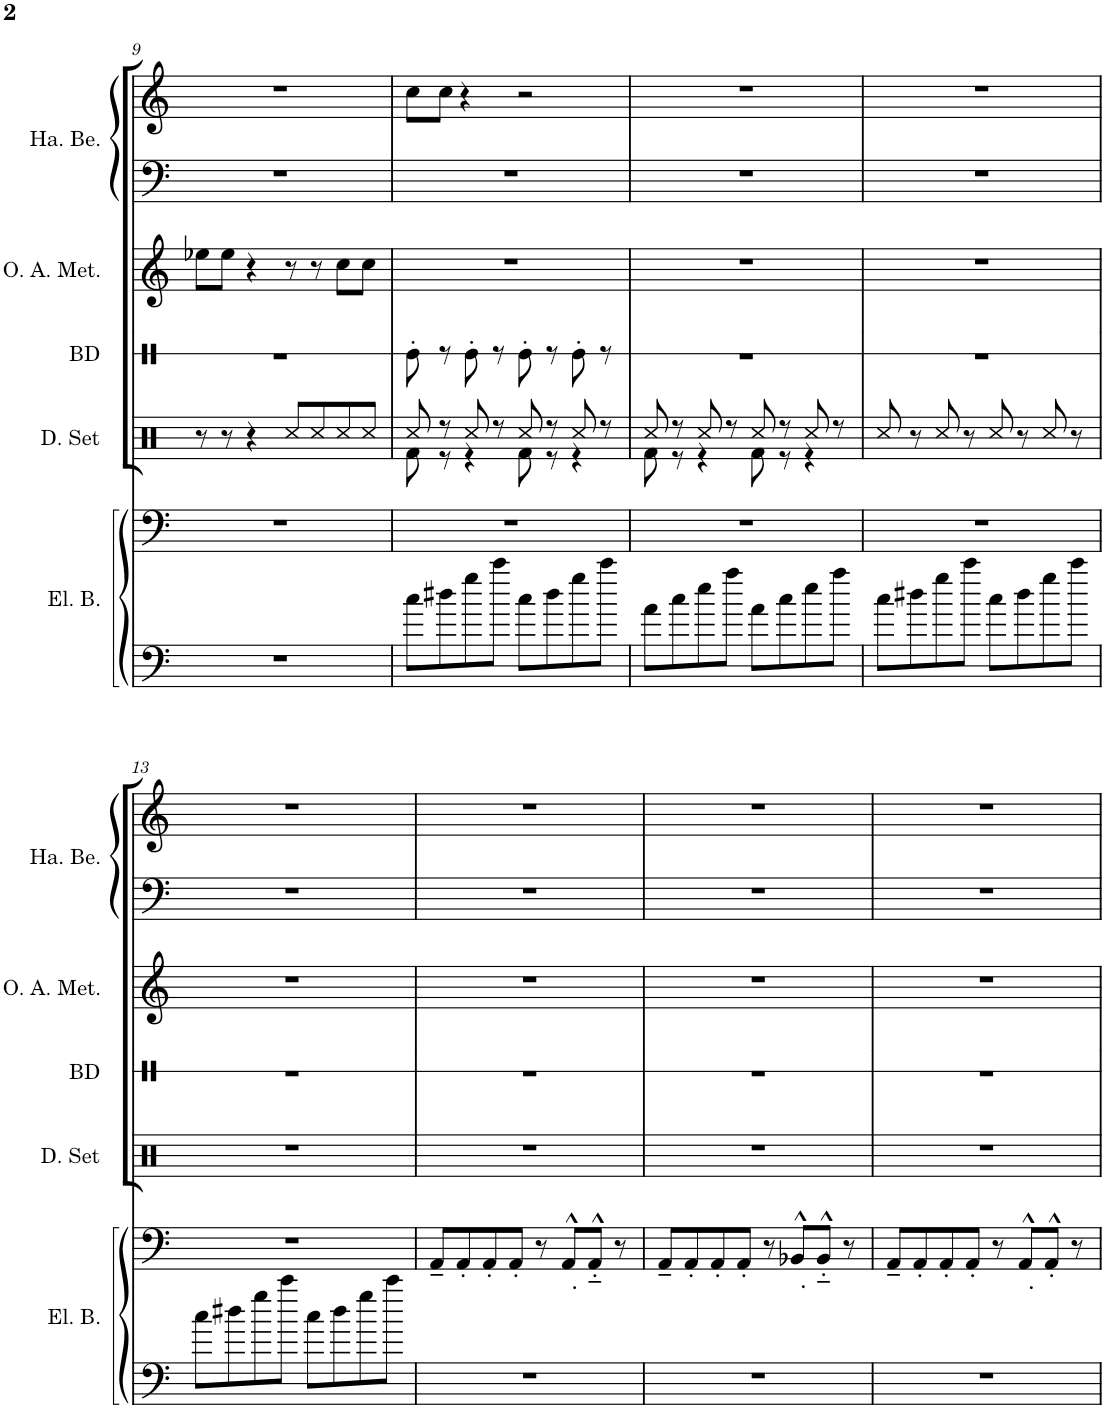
**kern	**kern	**kern	**kern	**kern	**kern	**kern
*part5	*part5	*part4	*part3	*part2	*part1	*part1
*staff7	*staff6	*staff5	*staff4	*staff3	*staff2	*staff1
*I"5-str. Electric Bass	*	*I"Drumset	*I"Bass Drum	*I"Orff Alto Metallophone	*I"Hand Bells	*
*I'El. B.	*	*I'D. Set	*I'BD	*I'O. A. Met.	*I'Ha. Be.	*
!!LO:PB:g=z
*clefF4	*clefF4	*clefX	*clefX	*clefG2	*clefF4	*clefG2
*Trd7c12	*Trd7c12	*	*	*	*Trd-7c-12	*Trd-7c-12
*k[]	*k[]	*k[]	*k[]	*k[]	*k[]	*k[]
*M4/4	*M4/4	*M4/4	*M4/4	*M4/4	*M4/4	*M4/4
=9	=9	=9	=9	=9	=9	=9
1r	1r	8r	1r	8ee-X\L	1r	1r
.	.	8r	.	8ee-\J	.	.
.	.	4r	.	4r	.	.
.	.	8Rcc/L	.	8r	.	.
.	.	8Rcc/	.	8r	.	.
.	.	8Rcc/	.	8cc\L	.	.
.	.	8Rcc/J	.	8cc\J	.	.
=10	=10	=10	=10	=10	=10	=10
*	*	*^	*	*	*	*
8cc\L	1r	8Rcc/	8Rf\	8Re'\	1r	1r	8cc\L
8dd#X\	.	8r	8r	8r	.	.	8cc\J
8gg\	.	8Rcc/	4r	8Re'\	.	.	4r
8ccc\J	.	8r	.	8r	.	.	.
8cc\L	.	8Rcc/	8Rf\	8Re'\	.	.	2r
8dd#\	.	8r	8r	8r	.	.	.
8gg\	.	8Rcc/	4r	8Re'\	.	.	.
8ccc\J	.	8r	.	8r	.	.	.
=11	=11	=11	=11	=11	=11	=11	=11
8a\L	1r	8Rcc/	8Rf\	1r	1r	1r	1r
8cc\	.	8r	8r	.	.	.	.
8ee\	.	8Rcc/	4r	.	.	.	.
8aa\J	.	8r	.	.	.	.	.
8a\L	.	8Rcc/	8Rf\	.	.	.	.
8cc\	.	8r	8r	.	.	.	.
8ee\	.	8Rcc/	4r	.	.	.	.
8aa\J	.	8r	.	.	.	.	.
*	*	*v	*v	*	*	*	*
=12	=12	=12	=12	=12	=12	=12
8cc\L	1r	8Rcc/	1r	1r	1r	1r
8dd#X\	.	8r	.	.	.	.
8gg\	.	8Rcc/	.	.	.	.
8ccc\J	.	8r	.	.	.	.
8cc\L	.	8Rcc/	.	.	.	.
8dd#\	.	8r	.	.	.	.
8gg\	.	8Rcc/	.	.	.	.
8ccc\J	.	8r	.	.	.	.
!!LO:LB:g=z
=13	=13	=13	=13	=13	=13	=13
8cc\L	1r	1r	1r	1r	1r	1r
8dd#X\	.	.	.	.	.	.
8gg\	.	.	.	.	.	.
8ccc\J	.	.	.	.	.	.
8cc\L	.	.	.	.	.	.
8dd#\	.	.	.	.	.	.
8gg\	.	.	.	.	.	.
8ccc\J	.	.	.	.	.	.
=14	=14	=14	=14	=14	=14	=14
1r	8AA~/L	1r	1r	1r	1r	1r
.	8AA'/	.	.	.	.	.
.	8AA'/	.	.	.	.	.
.	8AA'/J	.	.	.	.	.
.	8r	.	.	.	.	.
.	8AA'^^/L	.	.	.	.	.
.	8AA'~^^/J	.	.	.	.	.
.	8r	.	.	.	.	.
=15	=15	=15	=15	=15	=15	=15
1r	8AA~/L	1r	1r	1r	1r	1r
.	8AA'/	.	.	.	.	.
.	8AA'/	.	.	.	.	.
.	8AA'/J	.	.	.	.	.
.	8r	.	.	.	.	.
.	8BB-X'^^/L	.	.	.	.	.
.	8BB-'~^^/J	.	.	.	.	.
.	8r	.	.	.	.	.
=16	=16	=16	=16	=16	=16	=16
1r	8AA~/L	1r	1r	1r	1r	1r
.	8AA'/	.	.	.	.	.
.	8AA'/	.	.	.	.	.
.	8AA'/J	.	.	.	.	.
.	8r	.	.	.	.	.
.	8AA'^^/L	.	.	.	.	.
.	8AA'^^/J	.	.	.	.	.
.	8r	.	.	.	.	.
=	=	=	=	=	=	=
*-	*-	*-	*-	*-	*-	*-
